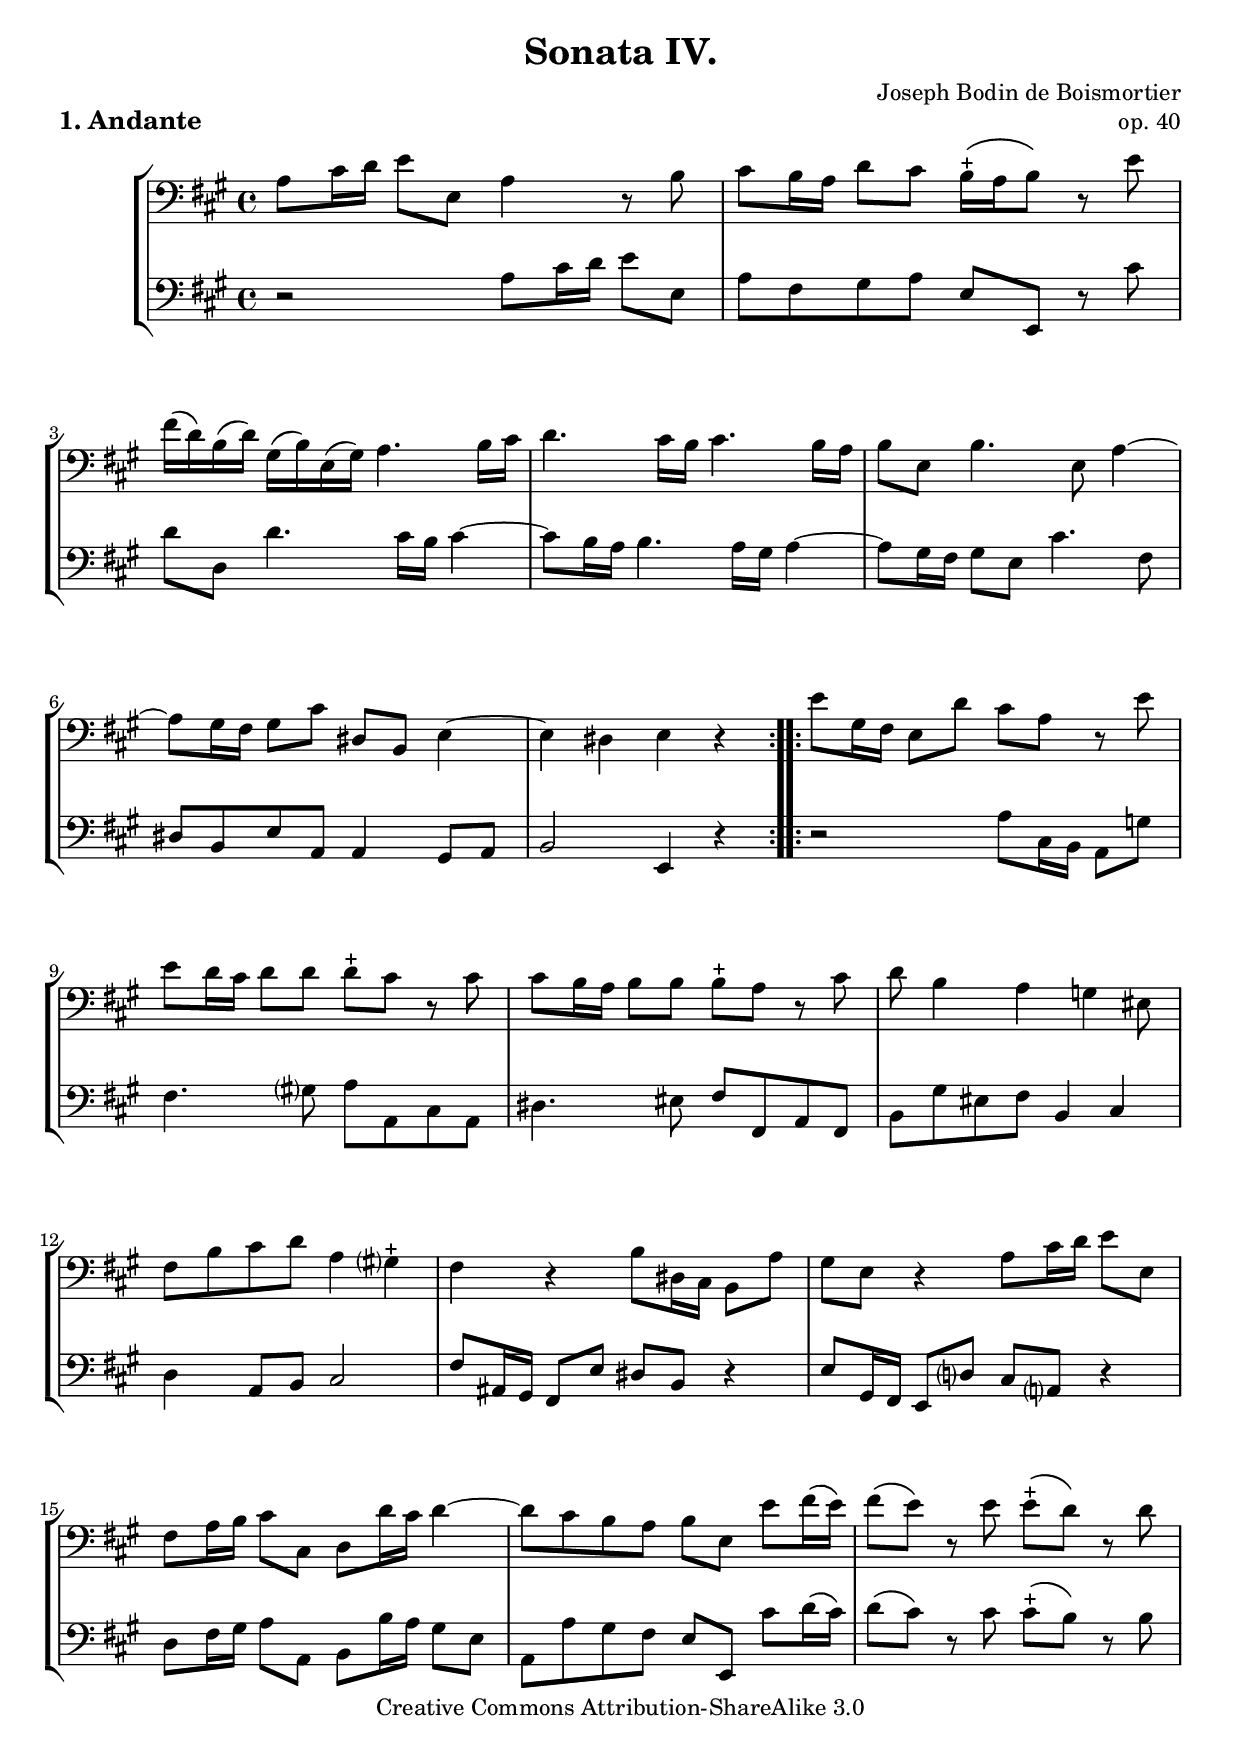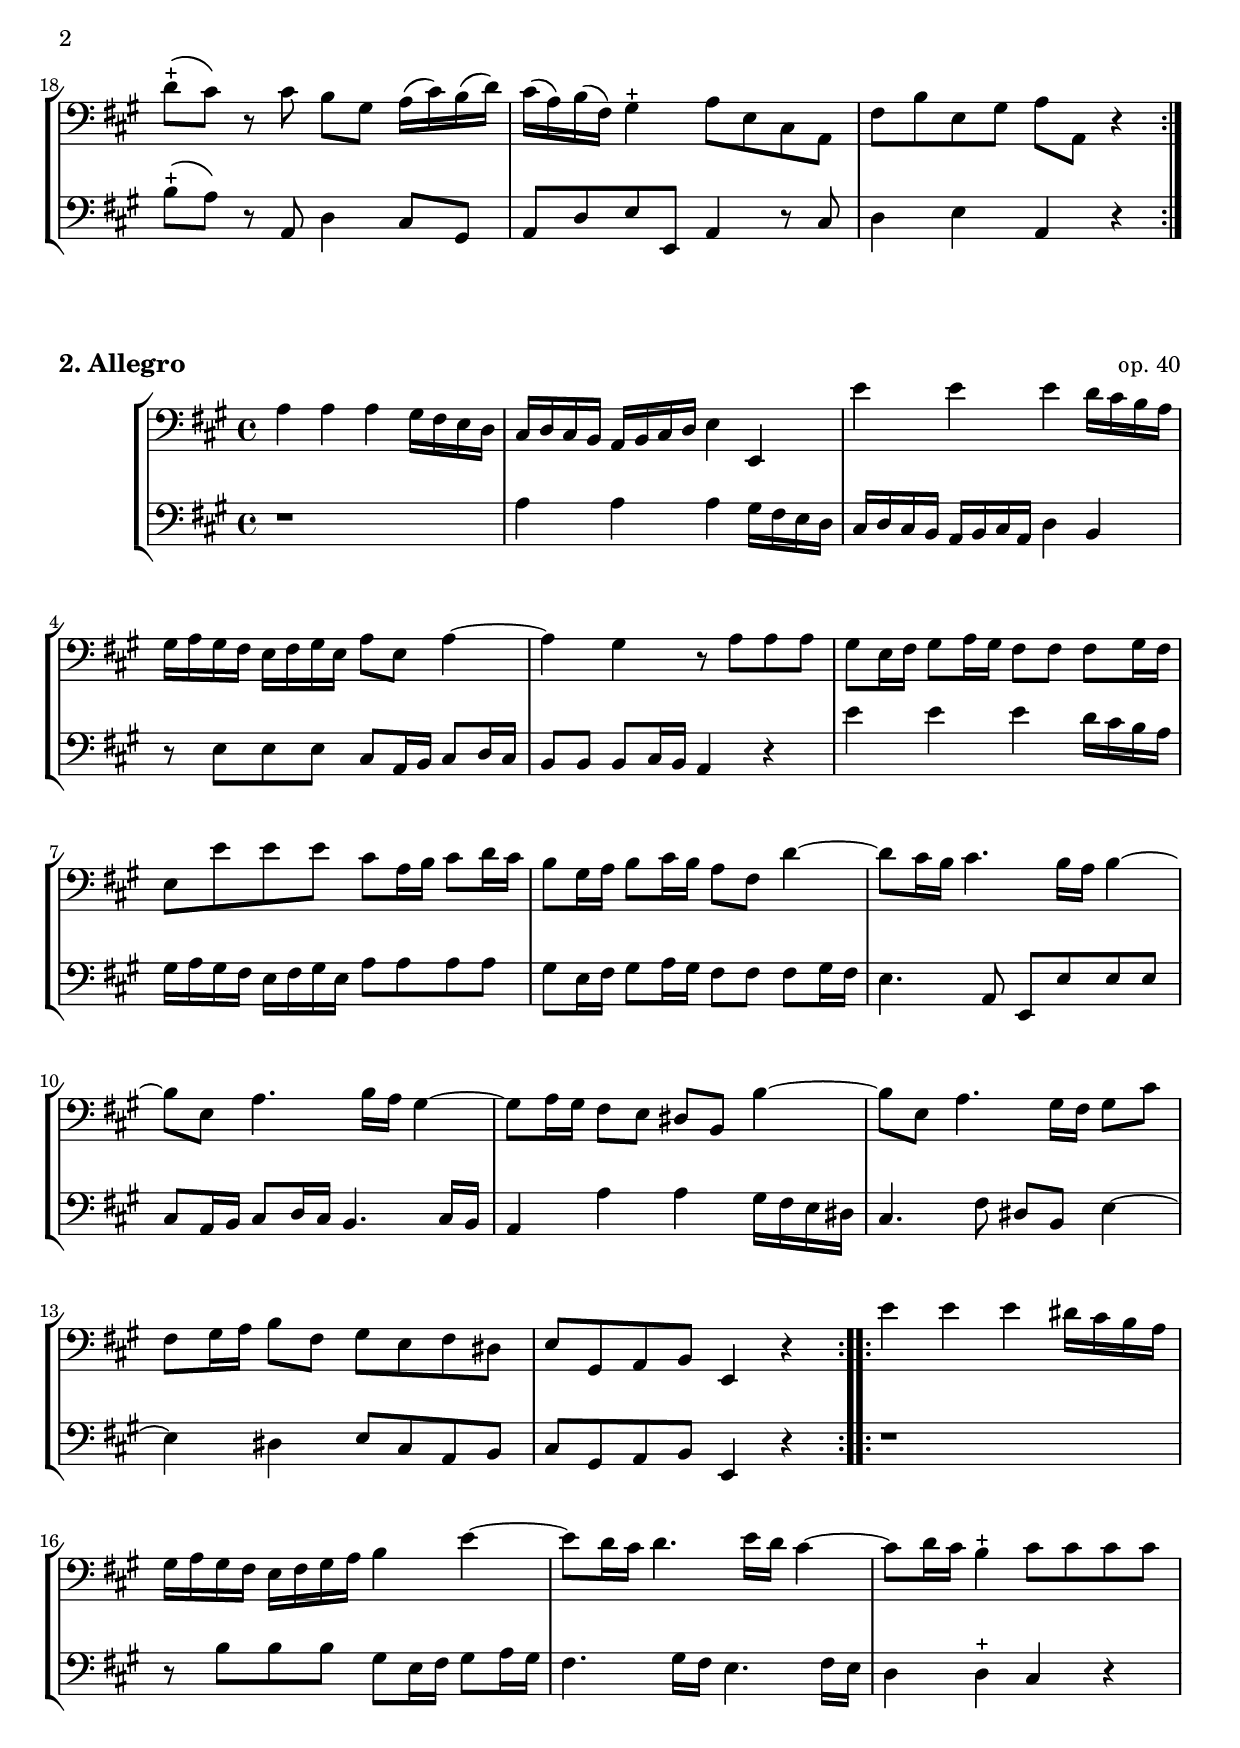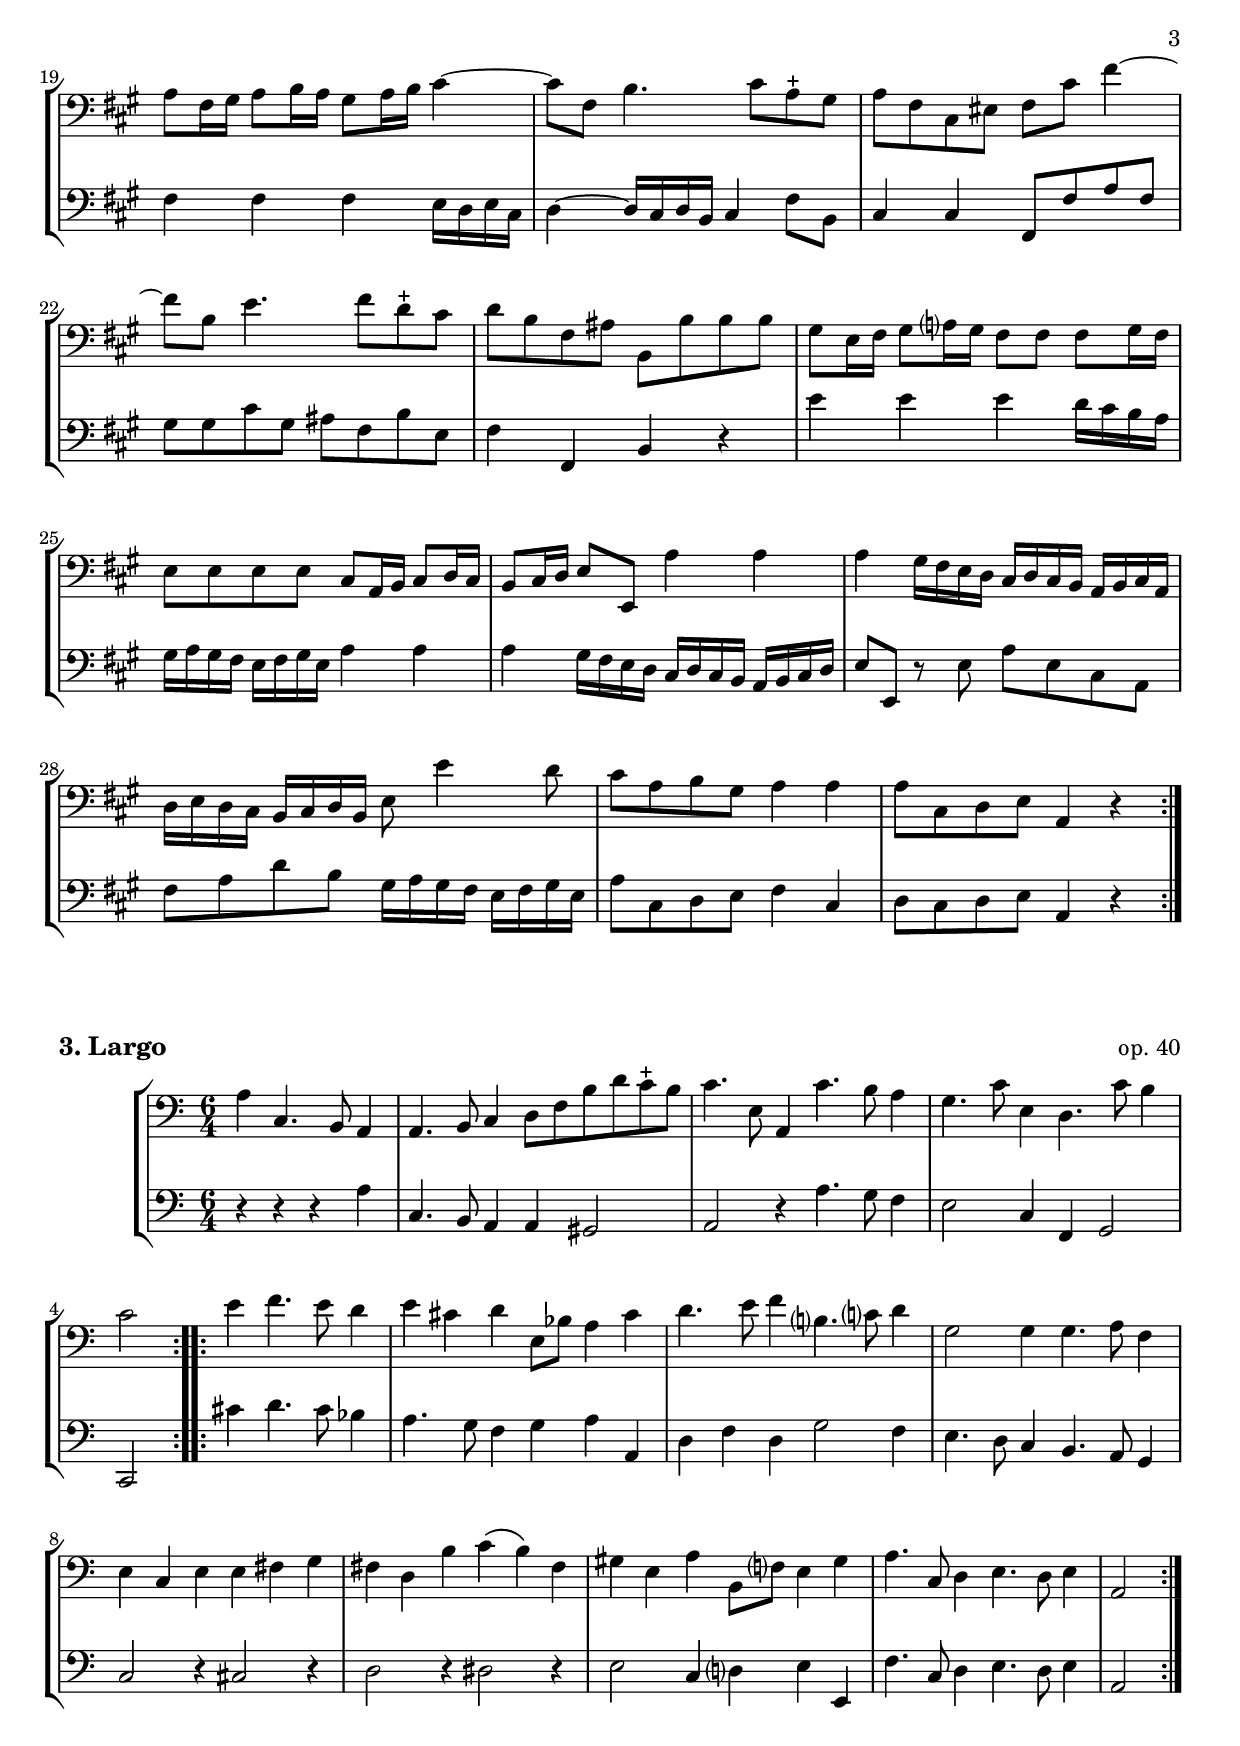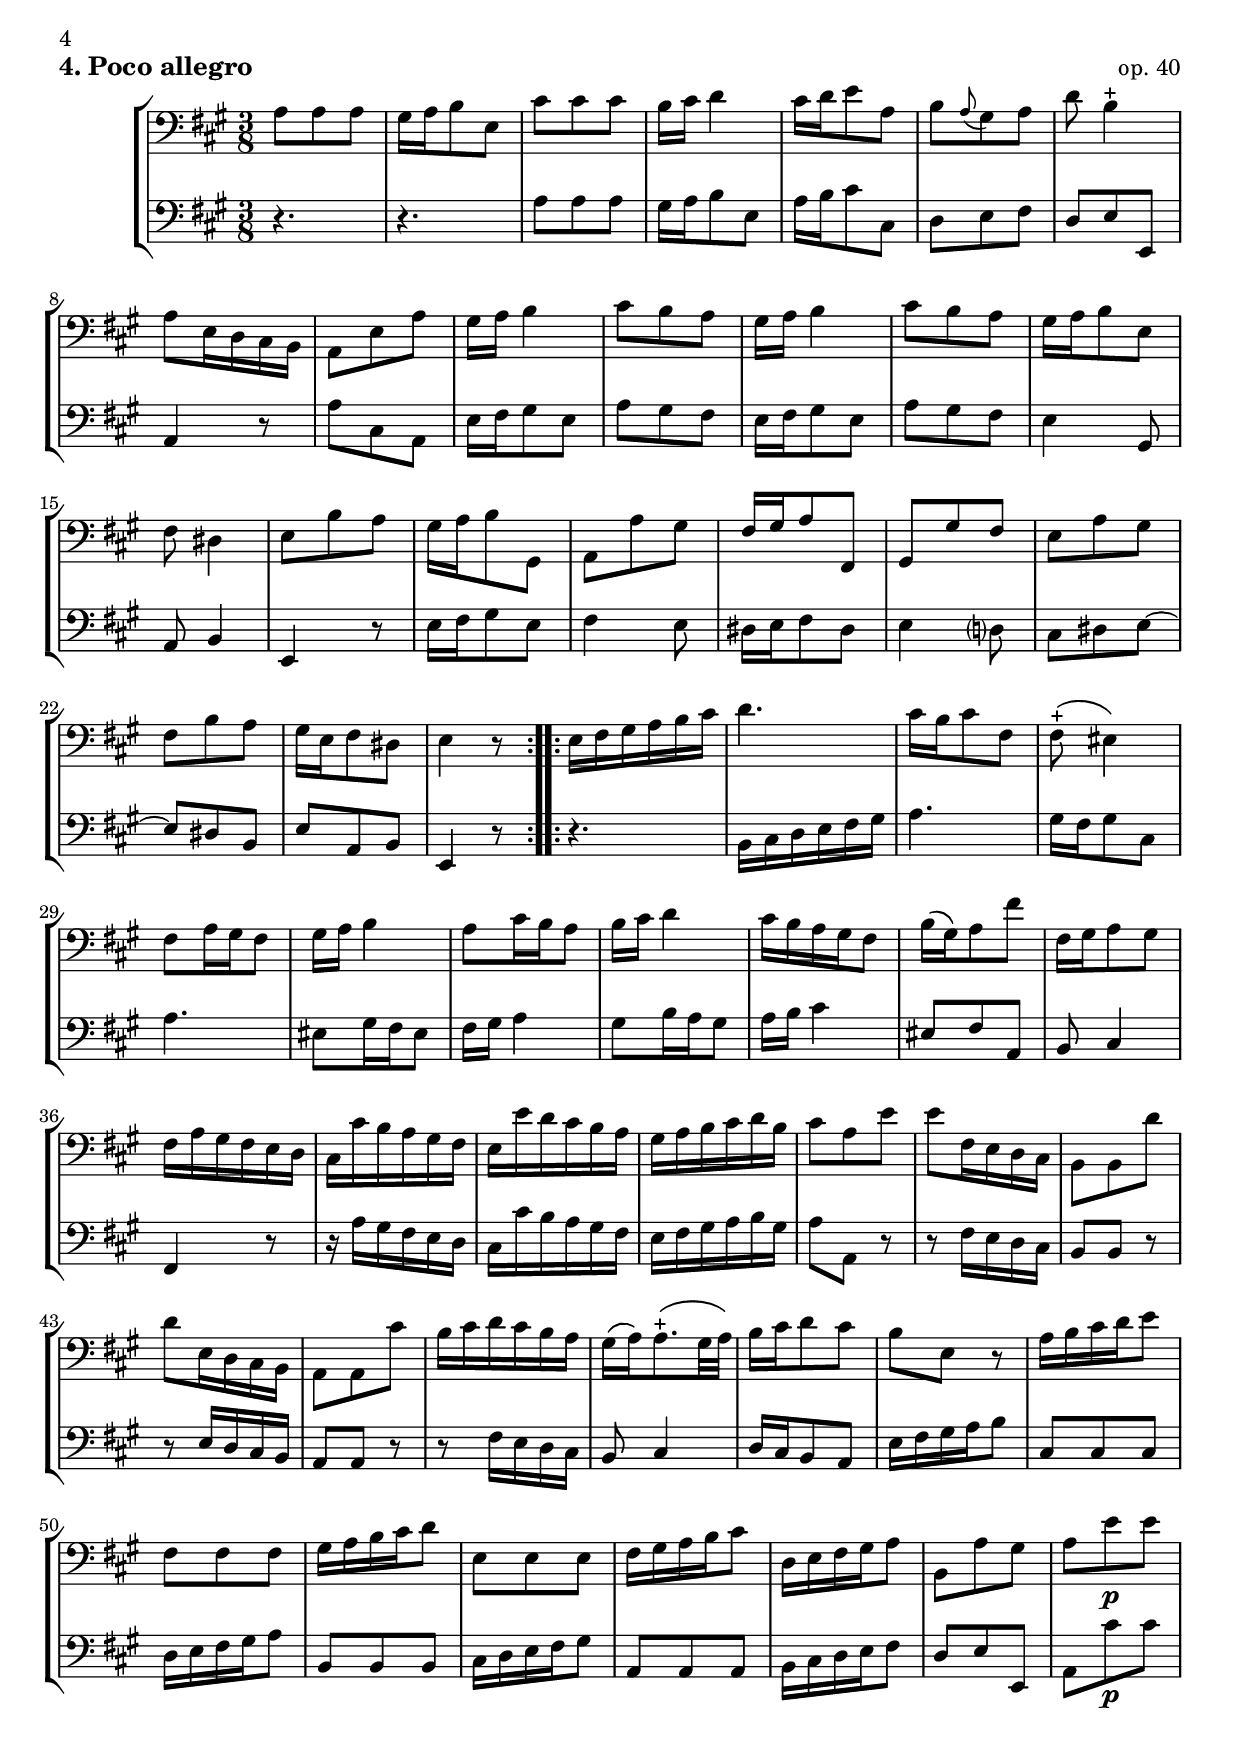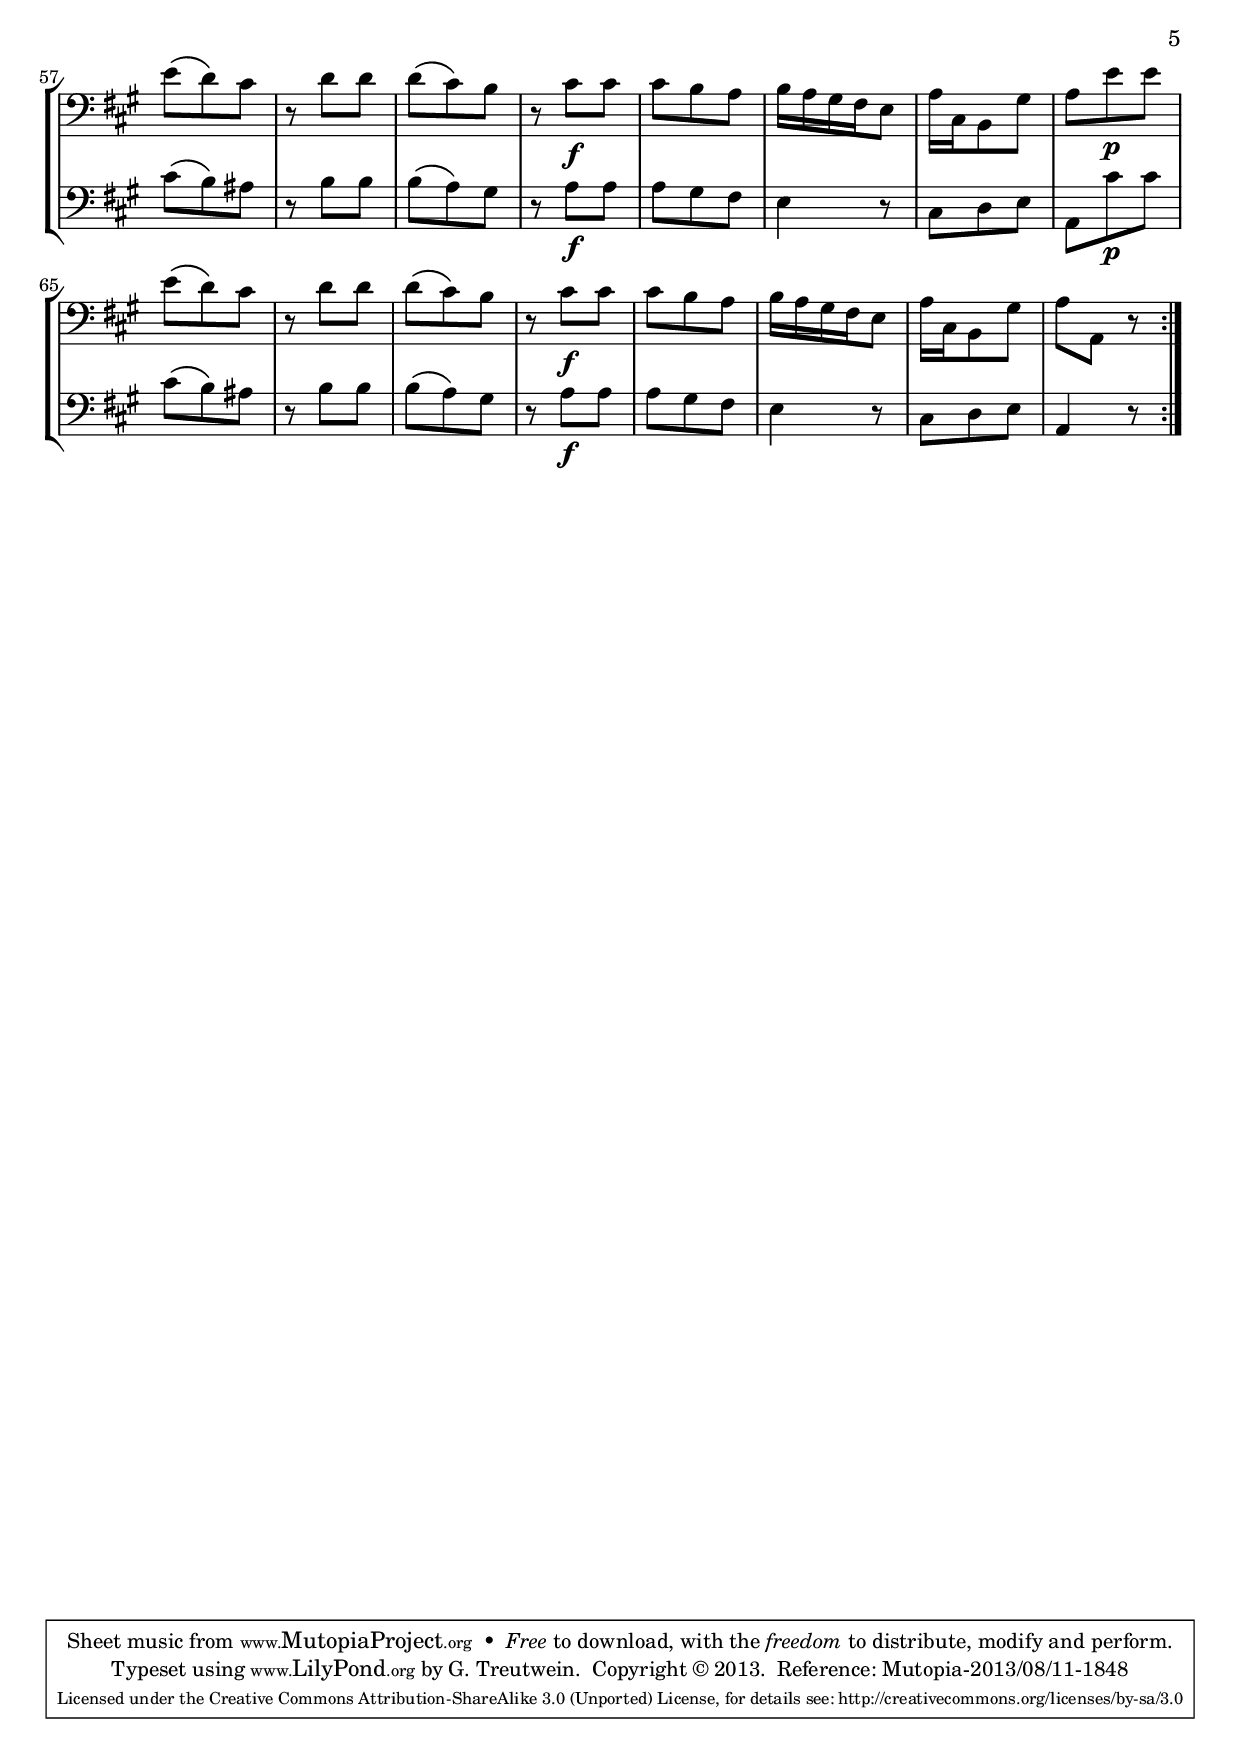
%#! /usr/local/lilypond/usr/bin/lilypond
%Lilypond Boismortier, op. 40, Sonate #4

\version "2.16.1"
\include "deutsch.ly"

\paper {
   first-page-number = 1
}
\header {
  piece = "Sonata IV."
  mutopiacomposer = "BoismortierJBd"
  composer = "Joseph Bodin de Boismortier"
  opus = "op. 40 No. 4"
  %mutopiatitle = "Six sonates pour deux Baßons, Violoncelles, ou Violes"
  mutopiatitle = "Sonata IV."
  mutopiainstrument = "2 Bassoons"
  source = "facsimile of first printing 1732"
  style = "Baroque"
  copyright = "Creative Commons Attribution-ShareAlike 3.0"
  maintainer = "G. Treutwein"
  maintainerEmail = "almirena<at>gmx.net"
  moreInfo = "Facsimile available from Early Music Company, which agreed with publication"

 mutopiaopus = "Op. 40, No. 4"
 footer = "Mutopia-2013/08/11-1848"
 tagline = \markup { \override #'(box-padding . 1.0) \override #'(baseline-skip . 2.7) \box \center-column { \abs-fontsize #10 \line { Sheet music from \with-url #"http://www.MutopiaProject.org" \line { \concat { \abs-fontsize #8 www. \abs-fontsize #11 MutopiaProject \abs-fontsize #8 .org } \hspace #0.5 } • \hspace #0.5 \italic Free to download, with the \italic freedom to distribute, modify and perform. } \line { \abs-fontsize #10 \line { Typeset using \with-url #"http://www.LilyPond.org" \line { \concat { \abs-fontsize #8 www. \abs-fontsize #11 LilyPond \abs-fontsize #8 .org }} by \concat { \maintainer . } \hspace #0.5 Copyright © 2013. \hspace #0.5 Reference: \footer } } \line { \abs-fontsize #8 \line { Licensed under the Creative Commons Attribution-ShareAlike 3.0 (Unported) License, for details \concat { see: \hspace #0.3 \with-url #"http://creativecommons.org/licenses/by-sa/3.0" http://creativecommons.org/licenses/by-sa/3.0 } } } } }
}


% Erster Satz -------------------------------
  fagotteinsa = \relative c' {
	\repeat volta 2
	{
	  a8 cis16 d e8 e, a4 r8 h|
	  cis8 h16 a d8 cis h16-+\( a h8\) r e|
	  fis16\( d\) h\( d\) gis,\(h\) e,\( gis\) a4. h16 cis|
	  d4. cis16 h cis4. h16 a|
	  h8 e, h'4. e,8 a4~|
	  %Zeile 2
	  a8 gis16 fis gis8 cis dis,8 h e4~|
	  e4 dis e r|
   	}
	\repeat volta 2 {
	  e'8 gis,16 fis e8 d' cis a r e'|
	  e8 d16 cis  d8 d d-+ cis r cis|
	  cis8 h16 a h8 h h-+ a r cis|
	  d8 h4 a g eis8|
	  %Zeile 3
	  fis8 h cis d a4 gis-+|
	  fis4 r h8 dis,16 cis h8 a'|
	  gis8 e r4 a8 cis16 d e8 e,|
	  fis8 a16 h cis8 cis, d d'16 cis d4~|
	  d8 cis h a h e, e' fis16\( e\)|
	  fis8\( e\) r e e-+\( d\) r d|
	  %Zeile 4
	  d8-+\( cis\) r cis h gis a16\( cis\) h\( d\)|
	  cis16\( a\) h\( fis\) gis4-+ a8 e cis a|
	  fis'8 h e, gis a a, r4|
	}
  }

  fagotteinsb = \relative c' {
	\repeat volta 2
	{
	  r2 a8 cis16 d e8 e,|
	  a8 fis gis a e e, r cis''8|
	  d8 d, d'4. cis16 h cis4~|
	  cis8 h16 a h4. a16 gis a4~|
	  a8 gis16 fis gis8 e cis'4. fis,8|
	  dis8 h e a, a4 gis8 a|
	  h2 e,4 r|
   	}
	\repeat volta 2 {
	  r2 a'8 cis,16 h a8 g'|
	  fis4. gis8 a a, cis a|
	  dis4. eis8 fis fis, a fis|
	  h8 gis' eis fis h,4 cis|
	  %Zeile 3
	  d4 a8 h cis2|
	  fis8 ais,16 gis fis8 e' dis h r4|
	  e8 gis,16 fis e8 d' cis a r4|
	  d8 fis16 gis a8 a, h h'16 a gis8 e|
	  a,8 a' gis fis e e, cis'' d16\( cis\)|
	  d8\( cis\) r cis cis-+\( h\) r h|
	  %Zeile 4
	  h8-+\( a\) r a, d4 cis8 gis|
	  a8 d e e, a4 r8 cis|
	  d4 e a, r|
	}
  }

% Zweiter Satz -------------------------------

  fagottzweia = \relative c' {
	\repeat volta 2 {
	  %Zeile 5
	  a4 a a gis16 fis e d|
	  cis16 d cis h a h cis d e4 e,|
	  e''4 e e d16 cis h a|
	  gis16 a gis fis e fis gis e a8 e a4~|
	  a4 gis r8 a a a|
	  %Zeile 6
	  gis8 e16 fis gis8 a16 gis fis8 fis fis gis16 fis|
	  e8 e' e e cis a16 h cis8 d16 cis|
	  h8 gis16 a h8 cis16 h a8 fis d'4~|
	  d8 cis16 h cis4. h16 a h4~|
	  h8 e, a4. h16 a gis4~|
	  %Seite 11, Zeile 1
	  gis8 a16 gis fis8 e dis h h'4~|
	  h8 e,a4. gis16 fis gis8 cis|
	  fis,8 gis16 a h8 fis gis e fis dis|
	  e8 gis, a h e,4 r}
	  \repeat volta 2 {
		e''4 e e dis16 cis h a|
		gis16 a gis fis  e fis gis a h4 e~|
		% Zeile 2
		e8 d16 cis d4. e16 d cis4~|
		cis8 d16 cis h4-+ cis8 cis cis cis|
		a8 fis16 gis a8 h16 a gis8 a16 h cis4~|
		cis8 fis, h4. cis8 a-+ gis|
		a8 fis cis eis fis cis' fis4~|
		fis8 h, e4. fis8 d-+ cis|
		%Zeile 3
		d8 h fis ais h, h' h h|
		gis8 e16 fis gis8 a16 gis fis8 fis fis gis16 fis|
		e8 e e e cis a16 h cis8 d16 cis|
		h8 cis16 d e8 e, a'4 a|
		%Zeile 4
		a4 gis16 fis e d cis d cis h a h cis a|
		d16 e d cis h cis d h e8 e'4 d8|
		cis8 a h gis a4 a|
		a8 cis, d e a,4 r|
	  }
  }

  fagottzweib = \relative c' {
	\repeat volta 2 {
	  r1 a4 a a gis16 fis e d|
	  cis16 d cis h a h cis a d4 h|
	  r8 e e e cis a16 h cis8 d16 cis|
	  h8 h h cis16 h a4 r|
	  %Zeile 6
	  e''4 e e d16 cis h a |
	  gis16 a gis fis e fis gis e a8 a a a|
	  gis8 e16 fis gis8 a16 gis fis8 fis fis gis16 fis|
	  e4. a,8 e e' e e|
	  cis8 a16 h cis8 d16 cis h4. cis16 h|
	  %Seite 11, Zeile 1
	  a4 a' a gis16 fis e dis|
	  cis4. fis8 dis h e4~|
	  e4 dis e8 cis a h|
	  cis gis a h e,4 r|
	}
	\repeat volta 2 {
	  r1|
	  r8 h'' h h gis e16 fis gis8 a16 gis|
	  %Zeile 2
	  fis4. gis16 fis e4. fis16 e|
	  d4 d-+ cis r|
	  fis4 fis fis e16 d e cis |
	  d4~ d16 cis d h cis4 fis8 h,|
	  cis4 cis fis,8 fis' a fis|
	  gis8 gis cis gis ais fis h e,|
	  fis4 fis, h r|
	  e'4 e e d16 cis h a|
	  gis16 a gis fis e fis gis e a4 a|
	  a4 gis16 fis e d cis d cis h a h cis d|
	  e8 e, r e' a e cis a|
	  fis'8 a d h gis16 a gis fis e fis gis e|
	  a8 cis, d e fis4 cis|
	  d8 cis d e a,4 r|
	}
  }


% Dritter Satz -------------------------------
  fagottdreia = \relative c' {
	\repeat volta 2{
	  \partial 1 a4 c,4. h8 a4|
	  a4. h8 c4 d8 f h d c-+ h|
	  c4. e,8 a,4 c'4. h8 a4|
	  g4. c8 e,4 d4. c'8 h4|
	  c2
	}
	\repeat volta 2{
	  e4 f4. e8 d4|
	  e4 cis d e,8 b' a4 cis|
	  d4. e8 f4 h,4. c8 d4|
	  g,2 g4 g4. a8 f4|
	  e4 c e e fis g|
	  fis4 d h' c\( h\) fis|
	  gis4 e a h,8 f' e4 gis|
	  a4. c,8 d4 e4. d8 e4|
	  a,2
	}
  }
  fagottdreib = \relative c' {
	\repeat volta 2{
	  \partial 1 r4 r r a|
	  c,4. h8 a4 a gis2|
	  a2 r4 a'4. g8 f4|
	  e2 c4 f, g2|
	  c,2
	}
	\repeat volta 2{
	  cis''4 d4. cis8 b4|
	  a4. g8 f4 g a a,|
	  d4 f d g2 f4|
	  %Zeile 6
	  e4. d8 c4 h4. a8 g4|
	  c2 r4 cis2 r4|
	  d2 r4 dis2 r4|
	  e2 c4 d e e,|
	  f'4. c8 d4 e4. d8 e4|
	  a,2
	}
  }

% Vierter Satz -------------------------------
  fagottviera = \relative c' {
	\repeat volta 2 {
	  % Zeile 1
	  a8 a a|
	  gis16 a h8 e,|
	  cis'8 cis cis|
	  h16 cis d4|
	  cis16 d e8 a,|
	  h8 \appoggiatura a8 gis8 a8|
	  d8 h4-+|
	  a8 e16 d cis h|
	  a8 e' a|
	  gis16 a h4|
	  cis8 h a|
	  gis16 a h4|
	  cis8 h a|
	  % Zeile 2
	  gis16 a h8 e,|
	  fis8 dis4|
	  e8 h' a|
	  gis16 a h8 gis,|
	  a8 a' gis|
	  fis16 gis a8 fis,|
	  gis8 gis' fis|
	  e8 a gis|
	  fis8 h a|
	  gis16 e fis8 dis|
	  e4 r8
	}
	 \repeat volta 2 {
		e16 fis gis a h cis|
		d4.|
		% Zeile 3
		 cis16 h cis8 fis,|
		 fis8-+ \( eis4\)|
		 fis8 a16 gis fis8|
		 gis16 a h4|
		 a8 cis16  h a8|
		 h16 cis d4|
		 cis16 h a gis fis8|
		 h16\( gis\) a8 fis'|
		 fis,16 gis a8 gis|
		 fis16 a gis fis e d|
		 cis16 cis' h a gis fis|
		 % Zeile 4
		 e16 e' d cis h a|
		 gis16 a h cis d h|
		 cis8 a e'|
		 e8 fis,16 e d cis|
		 h8 h d'|
		 d8 e,16 d cis h|
		 a8 a cis'|
		 h16 cis d cis h a|
		 gis16\(a\) a8.-+\( gis32 a\)|
		 h16 cis d8 cis|
		 h8 e, r|
		 % Zeile 5
		 a16 h cis d e8|
		 fis,8 fis fis|
		 gis16 a h cis d8|
		 e,8 e e|
		 fis16 gis a h cis8|
		 d,16 e fis gis a8|
		 h,8 a' gis|
		 a8 e'\p e|
		 e8\( d\) cis|
		 r8 d d|
		 d8\( cis\) h|
		 %Zeile 6
		 r8 cis\f cis|
		 cis8 h a|
		 h16 a gis fis e8|
		 a16 cis, h8 gis'|
		 a8 e'\p e|
		 e8\( d\) cis|
		 r8 d d|
		 d8\( cis\) h|
		 r8 cis\f cis|
		 cis8 h a|
		 h16 a gis fis e8|
		 a16 cis, h8 gis'|
		 a8 a, r|
	 }
  }

  fagottvierb = \relative c' {
	\repeat volta 2 {
	  %Zeile 1
	  r4.|
	  r4.|
	  a8 a a|
	  gis16 a h8 e,|
	  a16 h cis8 cis,|
	  d8 e fis|
	  d8 e e,|
	  a4 r8|
	  a'8 cis, a|
	  e'16 fis gis8 e|
	  a8 gis fis|
	  e16 fis gis8 e|
	  a8 gis fis|
	  %Zeile 2
	   e4 gis,8|
		a8 h4|
		e,4 r8|
		e'16 fis gis8 e|
		fis4 e8|
		dis16 e fis8 dis|
		e4 d8|
		cis8 dis e~|
		e8 dis h|
		e8 a, h|
		e,4 r8|
		 }
	\repeat volta 2 {
	  r4.|
	  h'16 cis d e fis gis|
	  %Zeile 3
	  a4.|
	  gis16 fis gis8 cis,|
	  a'4.|
	  eis8 gis16 fis eis8|
	  fis16 gis  a4|
	  gis8 h16 a gis8|
	  a16 h cis4|
	  eis,8 fis a,|
	  h8 cis4|
	  fis,4 r8|
	  r16 a' gis fis e d|
	  %Zeile 4
	  cis16 cis' h a gis fis|
	  e16 fis gis a h gis|
	  a8 a, r|
	  r8 fis'16 e d cis|
	  h8 h r|
	  r8 e16 d cis h|
	  a8 a r|
	  r8 fis'16 e d cis|
	  h8 cis4|
	  d16 cis h8 a|
	  e'16 fis gis a h8|
	  %Zeile 5
	  cis,8 cis cis|
	  d16 e fis gis a8|
	  h,8 h h|
	  cis16 d e fis gis8|
	  a,8 a a|
	 h16 cis d e fis8|
	 d8 e e,|
	 a8 cis'\p cis|
	 cis8\( h\) ais|
	 r8 h h|
	 h8\( a\) gis|
	 %Zeile 6
	 r8 a\f a|
	 a8 gis fis|
	 e4 r8|
	 cis8 d e|
	 a,8 cis'\p cis|
	 cis8\(h\) ais|
	 r8 h h|
	 h\( a\) gis|
	 r8 a\f a|
	 a8 gis fis|
	 e4 r8|
	 cis8 d e|
	 a,4 r8|
	}
  }
  
  global = {
   \accidentalStyle "modern-cautionary" 
	\clef bass
	 \set Staff.midiInstrument = #"bassoon"
  }

  globalamaj = {
   \global
	\key a \major
  }

  globalcmaj = {
   \global
	\key c \major
	 }

\book {

  \header {
	title = "Sonata IV."
	composer = "Joseph Bodin de Boismortier"
	opus = "op. 40"
  }
  % Erster Satz -------------------------------
  \score {


	  \new StaffGroup << 
		\new Staff {\globalamaj \time 4/4 \fagotteinsa }
		\new Staff {\globalamaj \time 4/4 \fagotteinsb }
	  >>
	  \header { piece = \markup \large \bold {"1. Andante"} }
   	  \midi{
	  \tempo 4 = 80
	 }
	 \layout{}

	}

  % Zweiter Satz -------------------------------
  \score {


		\new StaffGroup << 
		  \new Staff {\globalamaj \time 4/4 \fagottzweia }
		  \new Staff {\globalamaj \time 4/4 \fagottzweib }
		>>
		\header { piece = \markup \large \bold {"2. Allegro" }}
  	  \midi{
	  \tempo 4 = 100
	 }
	 \layout{}
}
  % Dritter Satz -------------------------------
  \score {


		\new StaffGroup << 
		  \new Staff {\globalcmaj \time 6/4 \fagottdreia }
		  \new Staff {\globalcmaj \time 6/4 \fagottdreib }
		>>
		\header { piece = \markup \large \bold {"3. Largo" }}
  	  \midi{
	  \tempo 4 = 54
	 }
	 \layout{}
}
  \pageBreak
  % Vierter Satz -------------------------------
  \score {


		\new StaffGroup << 
		  \new Staff {\globalamaj \time 3/8 \fagottviera }
		  \new Staff {\globalamaj \time 3/8 \fagottvierb }
		>>
		\header { piece = \markup \large \bold {"4. Poco allegro"}}
  	  \midi{
	  \tempo 4 = 100
	 }
	 \layout{}
}

} % book
